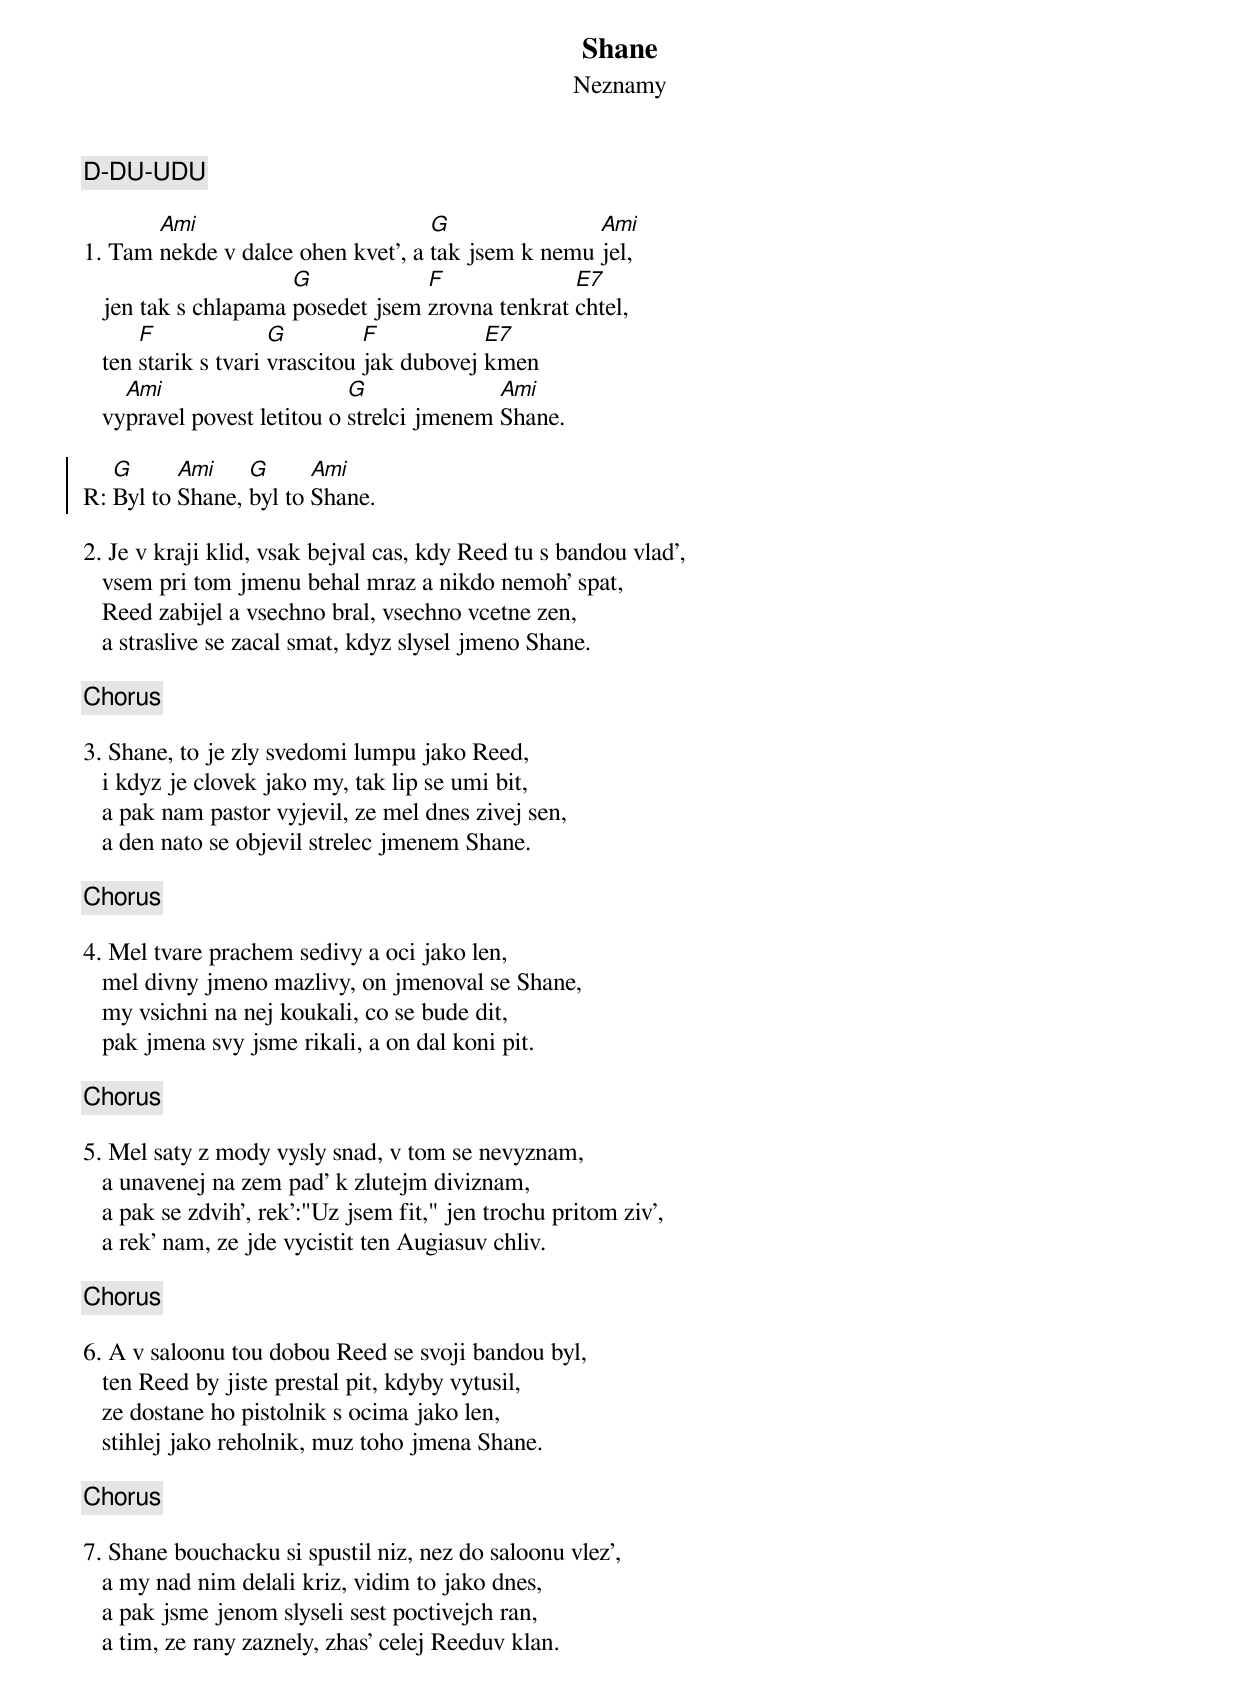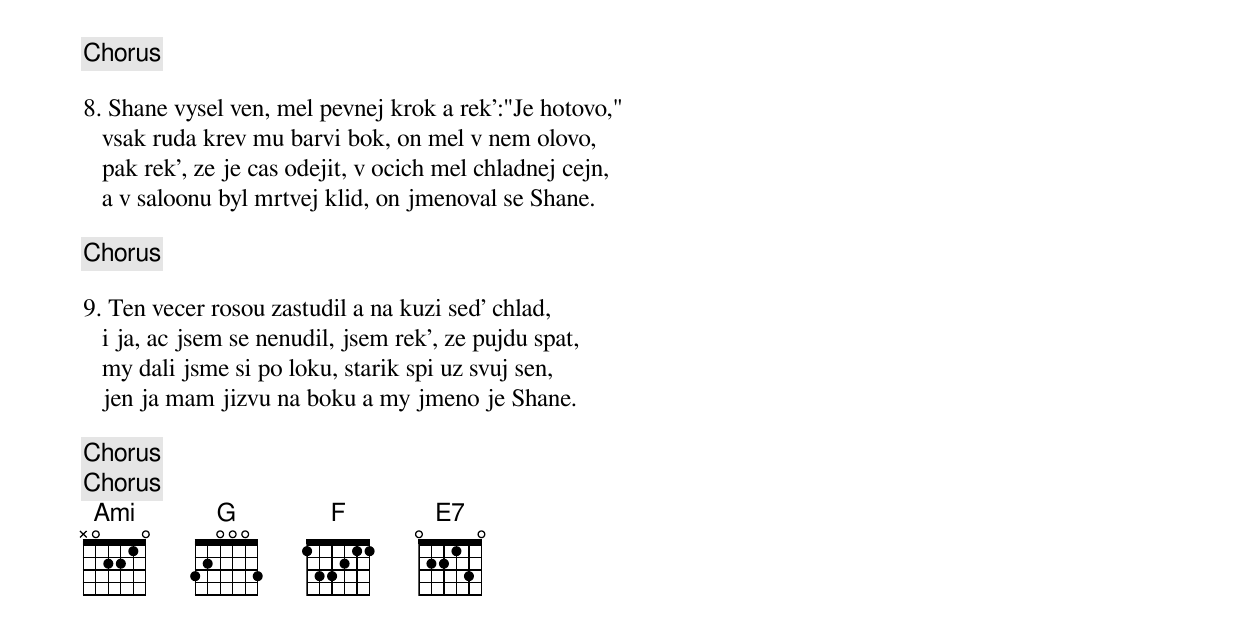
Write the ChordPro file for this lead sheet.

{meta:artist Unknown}
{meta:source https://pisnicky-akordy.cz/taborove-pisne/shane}

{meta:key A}
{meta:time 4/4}

{title: Shane}
{subtitle: Neznamy}

{comment: D-DU-UDU}

{start_of_verse}
1. Tam [Ami]nekde v dalce ohen kvet', a [G]tak jsem k nemu [Ami]jel,
   jen tak s chlapama [G]posedet jsem [F]zrovna tenkrat [E7]chtel,
   ten [F]starik s tvari [G]vrascitou [F]jak dubovej [E7]kmen
   vy[Ami]pravel povest letitou o [G]strelci jmenem [Ami]Shane.
{end_of_verse}

{soc}
R: [G]Byl to [Ami]Shane, [G]byl to [Ami]Shane.
{eoc}

{start_of_verse}
2. Je v kraji klid, vsak bejval cas, kdy Reed tu s bandou vlad',
   vsem pri tom jmenu behal mraz a nikdo nemoh' spat,
   Reed zabijel a vsechno bral, vsechno vcetne zen,
   a straslive se zacal smat, kdyz slysel jmeno Shane.
{end_of_verse}

{chorus}

{start_of_verse}
3. Shane, to je zly svedomi lumpu jako Reed,
   i kdyz je clovek jako my, tak lip se umi bit,
   a pak nam pastor vyjevil, ze mel dnes zivej sen,
   a den nato se objevil strelec jmenem Shane.
{end_of_verse}

{chorus}

{start_of_verse}
4. Mel tvare prachem sedivy a oci jako len,
   mel divny jmeno mazlivy, on jmenoval se Shane,
   my vsichni na nej koukali, co se bude dit,
   pak jmena svy jsme rikali, a on dal koni pit.
{end_of_verse}

{chorus}

{start_of_verse}
5. Mel saty z mody vysly snad, v tom se nevyznam,
   a unavenej na zem pad' k zlutejm diviznam,
   a pak se zdvih', rek':"Uz jsem fit," jen trochu pritom ziv',
   a rek' nam, ze jde vycistit ten Augiasuv chliv.
{end_of_verse}

{chorus}

{start_of_verse}
6. A v saloonu tou dobou Reed se svoji bandou byl,
   ten Reed by jiste prestal pit, kdyby vytusil,
   ze dostane ho pistolnik s ocima jako len,
   stihlej jako reholnik, muz toho jmena Shane.
{end_of_verse}

{chorus}

{start_of_verse}
7. Shane bouchacku si spustil niz, nez do saloonu vlez',
   a my nad nim delali kriz, vidim to jako dnes,
   a pak jsme jenom slyseli sest poctivejch ran,
   a tim, ze rany zaznely, zhas' celej Reeduv klan.
{end_of_verse}

{chorus}

{start_of_verse}
8. Shane vysel ven, mel pevnej krok a rek':"Je hotovo,"
   vsak ruda krev mu barvi bok, on mel v nem olovo,
   pak rek', ze je cas odejit, v ocich mel chladnej cejn,
   a v saloonu byl mrtvej klid, on jmenoval se Shane.
{end_of_verse}

{chorus}

{start_of_verse}
9. Ten vecer rosou zastudil a na kuzi sed' chlad,
   i ja, ac jsem se nenudil, jsem rek', ze pujdu spat,
   my dali jsme si po loku, starik spi uz svuj sen,
   jen ja mam jizvu na boku a my jmeno je Shane.
{end_of_verse}

{chorus}
{chorus}
